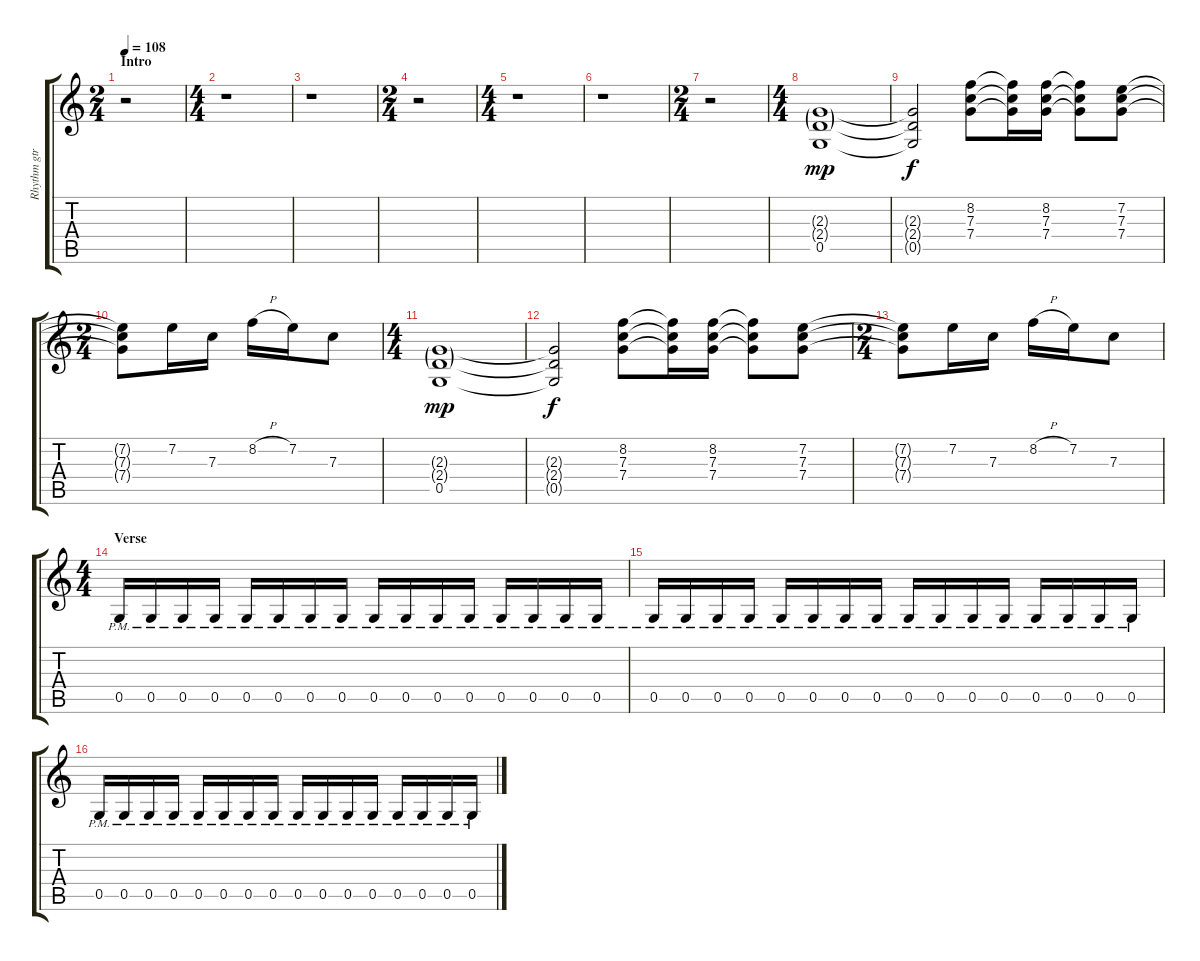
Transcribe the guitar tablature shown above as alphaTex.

\track ("Rhythm gtr" "Rhythm gtr") {instrument overdrivenguitar}
\staff {score tabs}
\tuning (D4 A3 F3 C3 G2 D2) {hide}
\ts (2 4)
\section ("" "Intro")
\tempo 108
\clef g2
\ks c
r.2{dy mp instrument overdrivenguitar} |
\ts (4 4)
r.1 |
r.1 |
\ts (2 4)
r.2 |
\ts (4 4)
r.1 |
r.1 |
\ts (2 4)
r.2 |
\ts (4 4)
(2.3{g} 2.4{g} 0.5).1 |
(2.3{t} 2.4{t} 0.5{t}).2{dy f} (8.2 7.3 7.4).8 (8.2{t} 7.3{t} 7.4{t}).16 (8.2 7.3 7.4).16 (8.2{t} 7.3{t} 7.4{t}).8 (7.2 7.3 7.4).8 |
\ts (2 4)
(7.2{t} 7.3{t} 7.4{t}).8 7.2.16 7.3.16 8.2{h}.16 7.2.16 7.3.8 |
\ts (4 4)
(2.3{g} 2.4{g} 0.5).1{dy mp} |
(2.3{t} 2.4{t} 0.5{t}).2{dy f} (8.2 7.3 7.4).8 (8.2{t} 7.3{t} 7.4{t}).16 (8.2 7.3 7.4).16 (8.2{t} 7.3{t} 7.4{t}).8 (7.2 7.3 7.4).8 |
\ts (2 4)
(7.2{t} 7.3{t} 7.4{t}).8 7.2.16 7.3.16 8.2{h}.16 7.2.16 7.3.8 |
\ts (4 4)
\section ("" "Verse")
0.5{pm}.16 0.5{pm}.16 0.5{pm}.16 0.5{pm}.16 0.5{pm}.16 0.5{pm}.16 0.5{pm}.16 0.5{pm}.16 0.5{pm}.16 0.5{pm}.16 0.5{pm}.16 0.5{pm}.16 0.5{pm}.16 0.5{pm}.16 0.5{pm}.16 0.5{pm}.16 |
0.5{pm}.16 0.5{pm}.16 0.5{pm}.16 0.5{pm}.16 0.5{pm}.16 0.5{pm}.16 0.5{pm}.16 0.5{pm}.16 0.5{pm}.16 0.5{pm}.16 0.5{pm}.16 0.5{pm}.16 0.5{pm}.16 0.5{pm}.16 0.5{pm}.16 0.5{pm}.16 |
0.5{pm}.16 0.5{pm}.16 0.5{pm}.16 0.5{pm}.16 0.5{pm}.16 0.5{pm}.16 0.5{pm}.16 0.5{pm}.16 0.5{pm}.16 0.5{pm}.16 0.5{pm}.16 0.5{pm}.16 0.5{pm}.16 0.5{pm}.16 0.5{pm}.16 0.5{pm}.16
